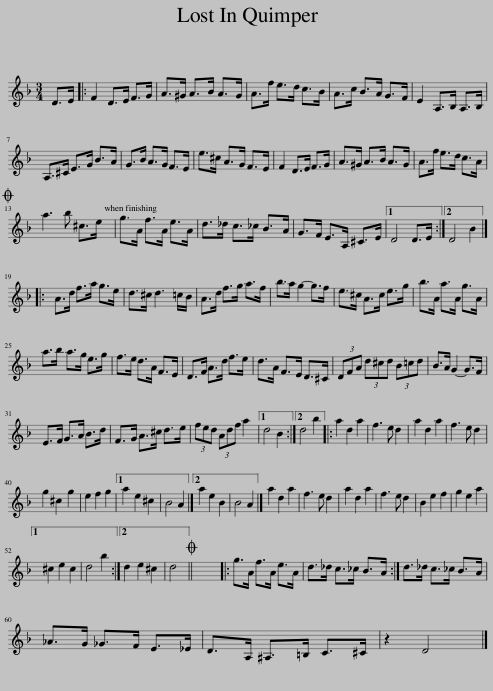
X:1
L:1/8
M:3/4
I:linebreak $
K:Dmin
V:1 treble
V:1
 D>E |: F2 D>E F>G | A>^G A>B A>G | A>f e>d c>B | A>c B>A G>F | %5
 E2 A,>B, A,>B, |$ A,>^C E>G B>A | G>B A>G F>E | e>^c A>G F>E | F2 D>E F>G | %10
 A>^G A>B A>G | A>f e>d c>A |$O a3 b ^c>e | g>A f>A e>A | d>_d c>_c B>A | %15
 G>F E>A, ^C>E |1 D4 D>E :|2 D4 B2 |]:$ A>d f>a g>e | d>^c d3 =c/B/ | %20
 A>d f>g a>f | b>a g2- g>f | e>^c A>c e>g | b>A a>A g>A |$ a>b a>g e>g | %25
 f>e d>A F>E | D>F A>d f>e | d>A F>E D>^C | (3DFA (3d^cd (3B=cd | B>A G2- G>F |$ %30
 E>F G>A B>d | F>G A>^c d>e | (3fed (3Adf a2 |1 d4 B2 :|2 d4 b2 |: %35
 a2 d2 a2 | f3 e d2 | a2 d2 a2 | f3 e d2 |$ g2 ^c2 g2 | %40
 e2 f2 g2 |1 a2 e2 ^c2 | B4 A2 |]2 a2 e2 B2 | B4 A2 |] %45
 a2 d2 a2 | f3 e d2 | a2 d2 a2 | f3 e d2 | B2 e2 f2 | %50
 g2 e2 a2 |1$ ^c2 e2 c2 | d4 b2 :|2 d2 e2 ^c2 | d4 || %55
O x6 |: g>A f>A e>A | d>_d c>_c B>A :| d>_d c>_c B>A |$ _A>G _G>F E>_E | %60
 D>A, ^A,>=B, C>^C | z2 D4 |] %62
